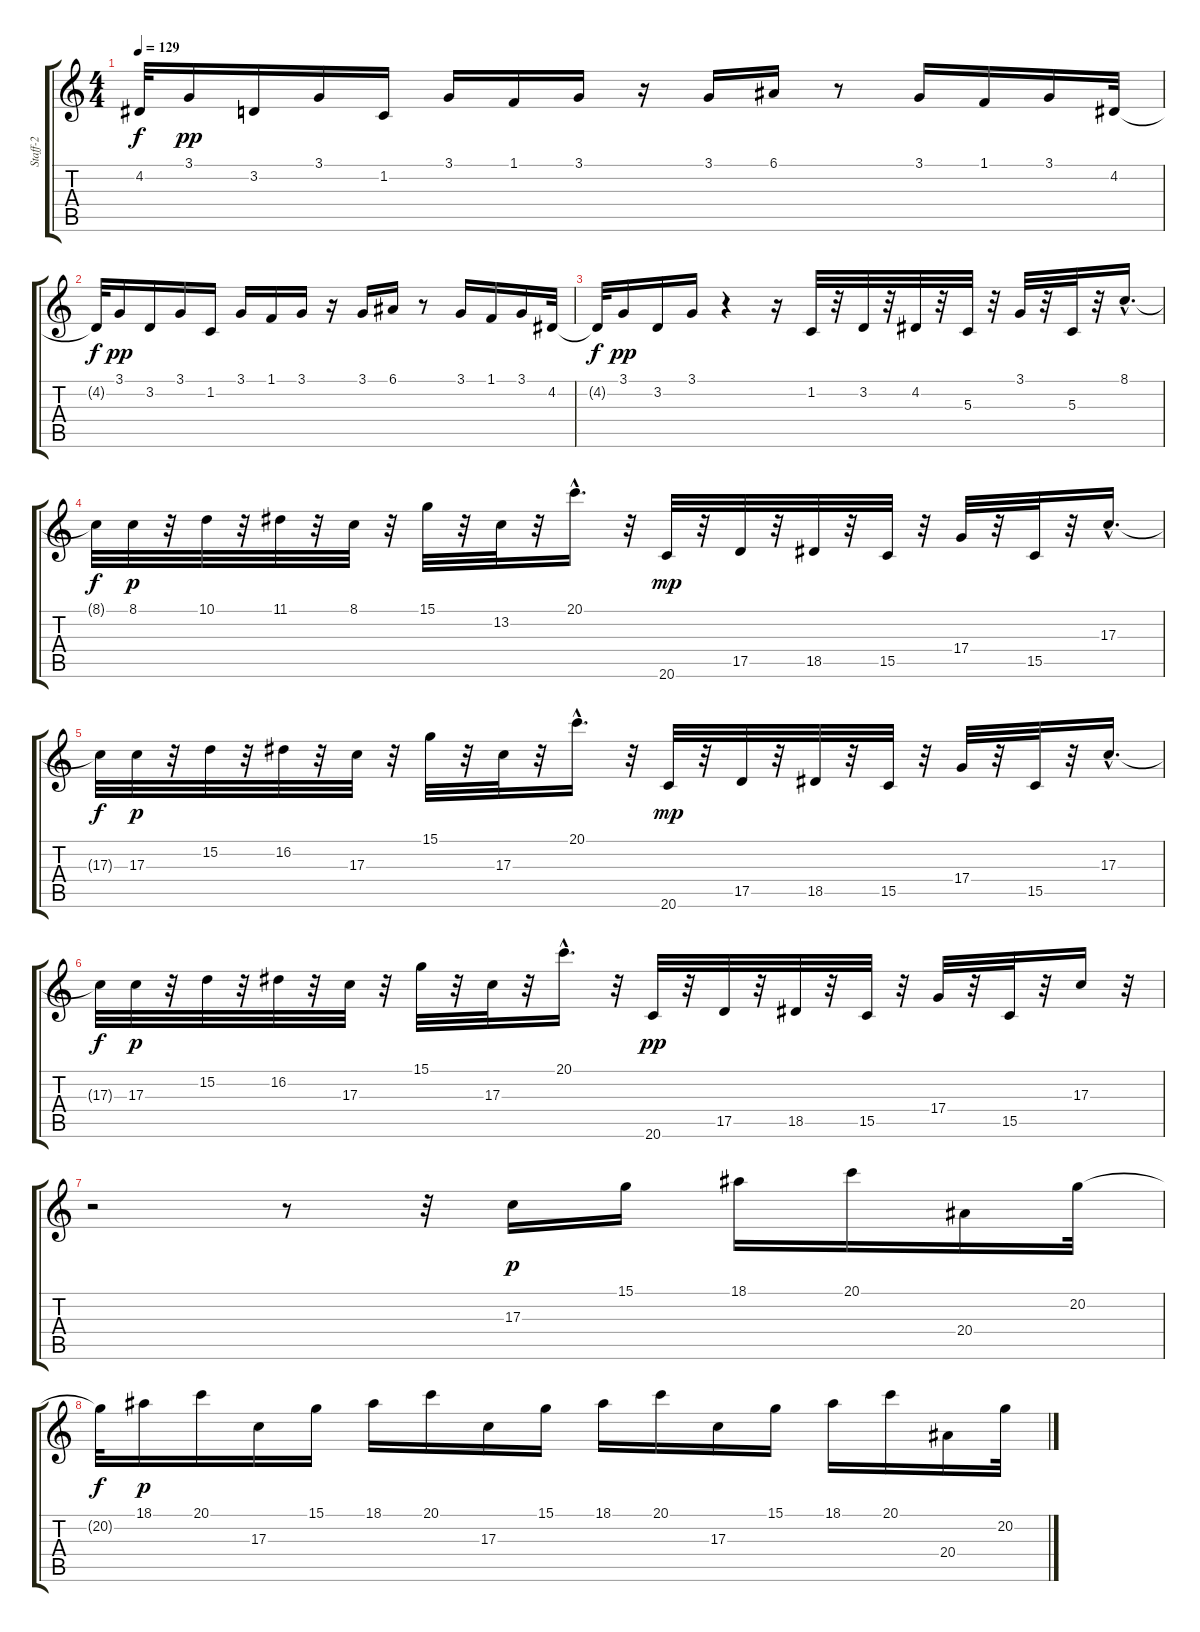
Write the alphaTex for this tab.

\track ("Staff-2" "Staff-2") {instrument ocarina}
\staff {score tabs}
\tuning (E4 B3 G3 D3 A2 E2) {hide}
\ts (4 4)
\tempo 129
\clef g2
\ks c
4.2{t}.32{dy f} 3.1.16{dy pp} 3.2.16 3.1.16 1.2.16 3.1.16 1.1.16 3.1.16 r.16 3.1.16 6.1.16 r.8 3.1.16 1.1.16 3.1.16 4.2.32 |
4.2{t}.32{dy f} 3.1.16{dy pp} 3.2.16 3.1.16 1.2.16 3.1.16 1.1.16 3.1.16 r.16 3.1.16 6.1.16 r.8 3.1.16 1.1.16 3.1.16 4.2.32 |
4.2{t}.32{dy f} 3.1.16{dy pp} 3.2.16 3.1.16 r.4 r.16 1.2.32{instrument ocarina} r.32 3.2.32 r.32 4.2.32 r.32 5.3.32 r.32 3.1.32 r.32 5.3.32 r.32 8.1{hac}.16{d} |
8.1{t}.32{dy f} 8.1.32{dy p} r.32 10.1.32 r.32 11.1.32 r.32 8.1.32 r.32 15.1.32 r.32 13.2.32 r.32 20.1{hac}.16{d} r.32 20.6.32{dy mp} r.32 17.5.32 r.32 18.5.32 r.32 15.5.32 r.32 17.4.32 r.32 15.5.32 r.32 17.3{hac}.16{d} |
17.3{t}.32{dy f} 17.3.32{dy p} r.32 15.2.32 r.32 16.2.32 r.32 17.3.32 r.32 15.1.32 r.32 17.3.32 r.32 20.1{hac}.16{d} r.32 20.6.32{dy mp} r.32 17.5.32 r.32 18.5.32 r.32 15.5.32 r.32 17.4.32 r.32 15.5.32 r.32 17.3{hac}.16{d} |
17.3{t}.32{dy f} 17.3.32{dy p} r.32 15.2.32 r.32 16.2.32 r.32 17.3.32 r.32 15.1.32 r.32 17.3.32 r.32 20.1{hac}.16{d} r.32 20.6.32{dy pp} r.32 17.5.32 r.32 18.5.32 r.32 15.5.32 r.32 17.4.32 r.32 15.5.32 r.32 17.3.16 r.32 |
r.2 r.8 r.32 17.3.16{dy p instrument ocarina} 15.1.16 18.1.16 20.1.16 20.4.16 20.2.32 |
20.2{t}.32{dy f} 18.1.16{dy p} 20.1.16 17.3.16 15.1.16 18.1.16 20.1.16 17.3.16{instrument englishhorn} 15.1.16 18.1.16 20.1.16 17.3.16{instrument oboe} 15.1.16 18.1.16 20.1.16 20.4.16{instrument clarinet} 20.2.32
